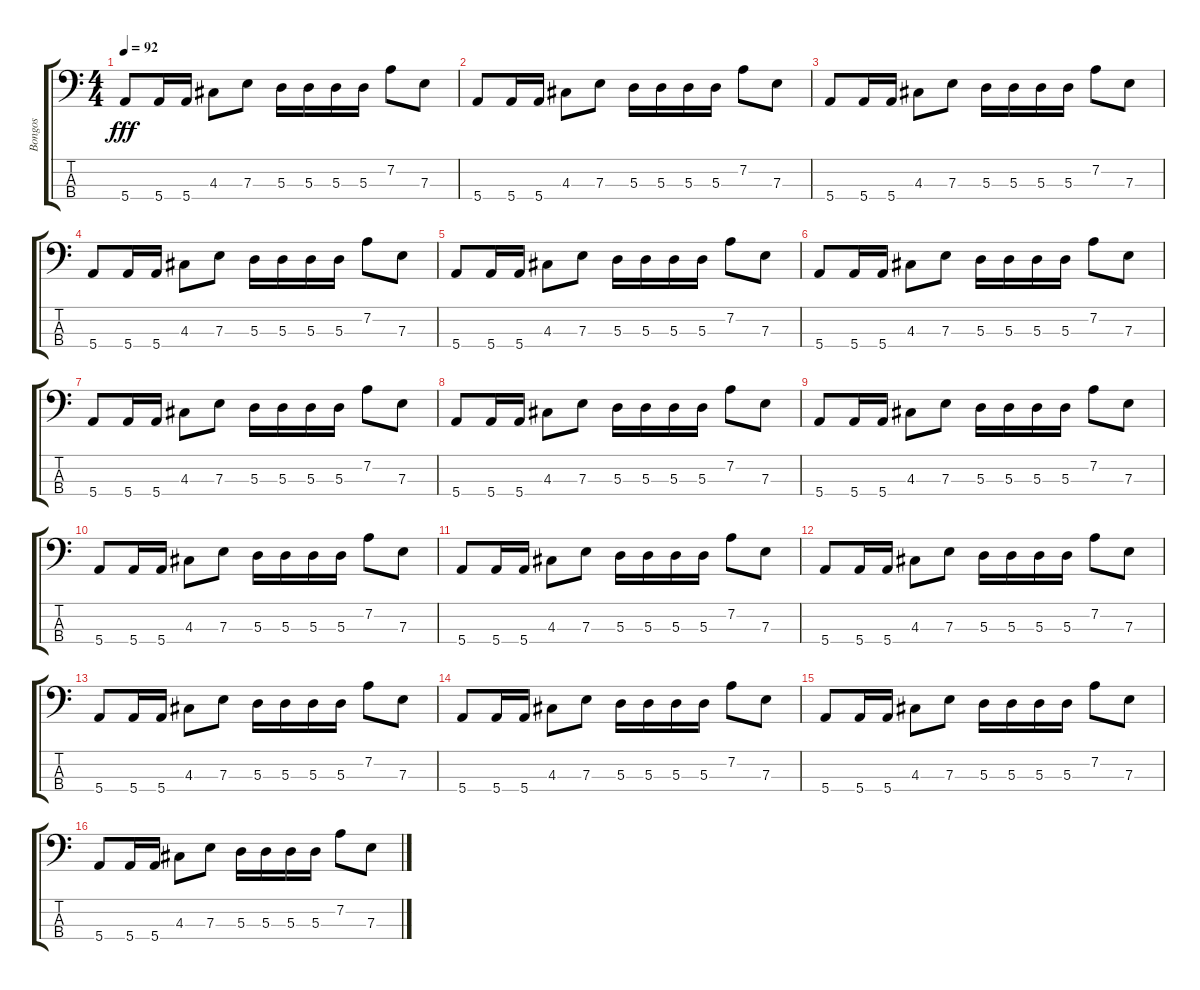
\track ("Bongos" "Bongos") {instrument electricbassfinger}
\staff {score tabs}
\tuning (G2 D2 A1 E1) {hide}
\ts (4 4)
\tempo 92
\clef f4
\ks c
5.4.8{dy fff instrument electricbassfinger} 5.4.16 5.4.16 4.3.8 7.3.8 5.3.16 5.3.16 5.3.16 5.3.16 7.2.8 7.3.8 |
5.4.8 5.4.16 5.4.16 4.3.8 7.3.8 5.3.16 5.3.16 5.3.16 5.3.16 7.2.8 7.3.8 |
5.4.8 5.4.16 5.4.16 4.3.8 7.3.8 5.3.16 5.3.16 5.3.16 5.3.16 7.2.8 7.3.8 |
5.4.8 5.4.16 5.4.16 4.3.8 7.3.8 5.3.16 5.3.16 5.3.16 5.3.16 7.2.8 7.3.8 |
5.4.8 5.4.16 5.4.16 4.3.8 7.3.8 5.3.16 5.3.16 5.3.16 5.3.16 7.2.8 7.3.8 |
5.4.8 5.4.16 5.4.16 4.3.8 7.3.8 5.3.16 5.3.16 5.3.16 5.3.16 7.2.8 7.3.8 |
5.4.8 5.4.16 5.4.16 4.3.8 7.3.8 5.3.16 5.3.16 5.3.16 5.3.16 7.2.8 7.3.8 |
5.4.8 5.4.16 5.4.16 4.3.8 7.3.8 5.3.16 5.3.16 5.3.16 5.3.16 7.2.8 7.3.8 |
5.4.8 5.4.16 5.4.16 4.3.8 7.3.8 5.3.16 5.3.16 5.3.16 5.3.16 7.2.8 7.3.8 |
5.4.8 5.4.16 5.4.16 4.3.8 7.3.8 5.3.16 5.3.16 5.3.16 5.3.16 7.2.8 7.3.8 |
5.4.8 5.4.16 5.4.16 4.3.8 7.3.8 5.3.16 5.3.16 5.3.16 5.3.16 7.2.8 7.3.8 |
5.4.8 5.4.16 5.4.16 4.3.8 7.3.8 5.3.16 5.3.16 5.3.16 5.3.16 7.2.8 7.3.8 |
5.4.8 5.4.16 5.4.16 4.3.8 7.3.8 5.3.16 5.3.16 5.3.16 5.3.16 7.2.8 7.3.8 |
5.4.8 5.4.16 5.4.16 4.3.8 7.3.8 5.3.16 5.3.16 5.3.16 5.3.16 7.2.8 7.3.8 |
5.4.8 5.4.16 5.4.16 4.3.8 7.3.8 5.3.16 5.3.16 5.3.16 5.3.16 7.2.8 7.3.8 |
5.4.8 5.4.16 5.4.16 4.3.8 7.3.8 5.3.16 5.3.16 5.3.16 5.3.16 7.2.8 7.3.8
